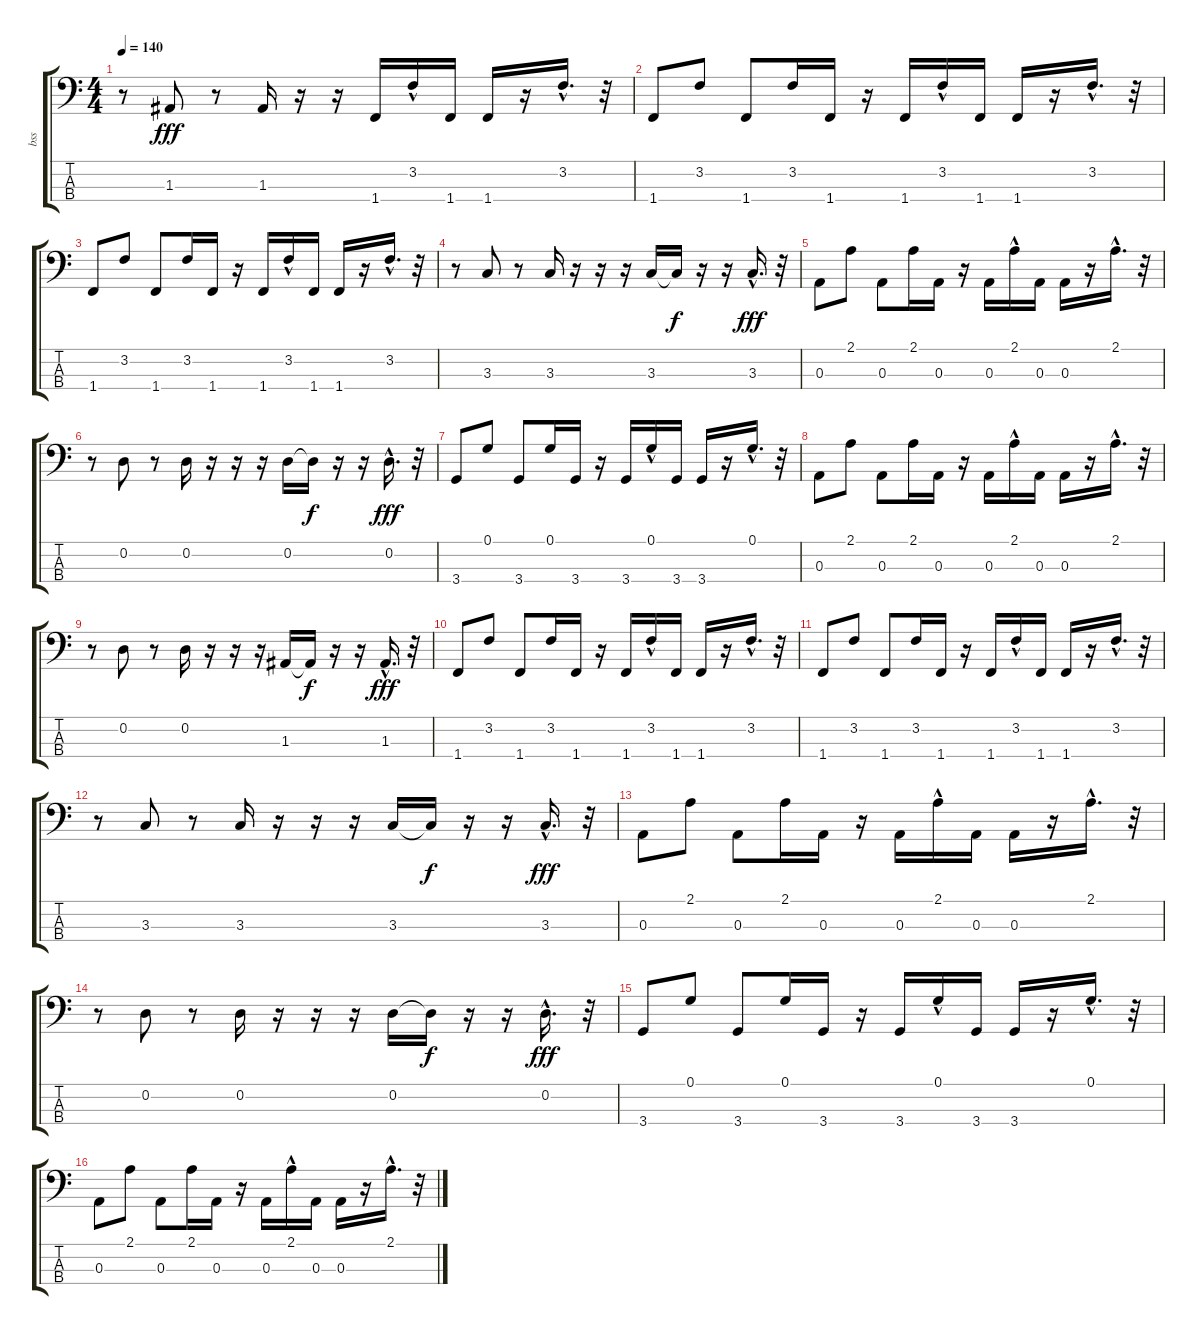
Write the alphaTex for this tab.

\track ("bss" "bss") {instrument synthbass1}
\staff {score tabs}
\tuning (G2 D2 A1 E1) {hide}
\ts (4 4)
\tempo 140
\clef f4
\ks c
r.8{dy fff} 1.3.8 r.8 1.3.16 r.16 r.16 1.4.16 3.2{hac}.16 1.4.16 1.4.16 r.16 3.2{hac}.16{d} r.32 |
1.4.8 3.2.8 1.4.8 3.2.16 1.4.16 r.16 1.4.16 3.2{hac}.16 1.4.16 1.4.16 r.16 3.2{hac}.16{d} r.32 |
1.4.8 3.2.8 1.4.8 3.2.16 1.4.16 r.16 1.4.16 3.2{hac}.16 1.4.16 1.4.16 r.16 3.2{hac}.16{d} r.32 |
r.8 3.3.8 r.8 3.3.16 r.16 r.16 r.16 3.3.16 3.3{t}.16{dy f} r.16 r.16 3.3{hac}.16{d dy fff} r.32 |
0.3.8 2.1.8 0.3.8 2.1.16 0.3.16 r.16 0.3.16 2.1{hac}.16 0.3.16 0.3.16 r.16 2.1{hac}.16{d} r.32 |
r.8 0.2.8 r.8 0.2.16 r.16 r.16 r.16 0.2.16 0.2{t}.16{dy f} r.16 r.16 0.2{hac}.16{d dy fff} r.32 |
3.4.8 0.1.8 3.4.8 0.1.16 3.4.16 r.16 3.4.16 0.1{hac}.16 3.4.16 3.4.16 r.16 0.1{hac}.16{d} r.32 |
0.3.8 2.1.8 0.3.8 2.1.16 0.3.16 r.16 0.3.16 2.1{hac}.16 0.3.16 0.3.16 r.16 2.1{hac}.16{d} r.32 |
r.8 0.2.8 r.8 0.2.16 r.16 r.16 r.16 1.3.16 1.3{t}.16{dy f} r.16 r.16 1.3{hac}.16{d dy fff} r.32 |
1.4.8 3.2.8 1.4.8 3.2.16 1.4.16 r.16 1.4.16 3.2{hac}.16 1.4.16 1.4.16 r.16 3.2{hac}.16{d} r.32 |
1.4.8 3.2.8 1.4.8 3.2.16 1.4.16 r.16 1.4.16 3.2{hac}.16 1.4.16 1.4.16 r.16 3.2{hac}.16{d} r.32 |
r.8 3.3.8 r.8 3.3.16 r.16 r.16 r.16 3.3.16 3.3{t}.16{dy f} r.16 r.16 3.3{hac}.16{d dy fff} r.32 |
0.3.8 2.1.8 0.3.8 2.1.16 0.3.16 r.16 0.3.16 2.1{hac}.16 0.3.16 0.3.16 r.16 2.1{hac}.16{d} r.32 |
r.8 0.2.8 r.8 0.2.16 r.16 r.16 r.16 0.2.16 0.2{t}.16{dy f} r.16 r.16 0.2{hac}.16{d dy fff} r.32 |
3.4.8 0.1.8 3.4.8 0.1.16 3.4.16 r.16 3.4.16 0.1{hac}.16 3.4.16 3.4.16 r.16 0.1{hac}.16{d} r.32 |
0.3.8 2.1.8 0.3.8 2.1.16 0.3.16 r.16 0.3.16 2.1{hac}.16 0.3.16 0.3.16 r.16 2.1{hac}.16{d} r.32
